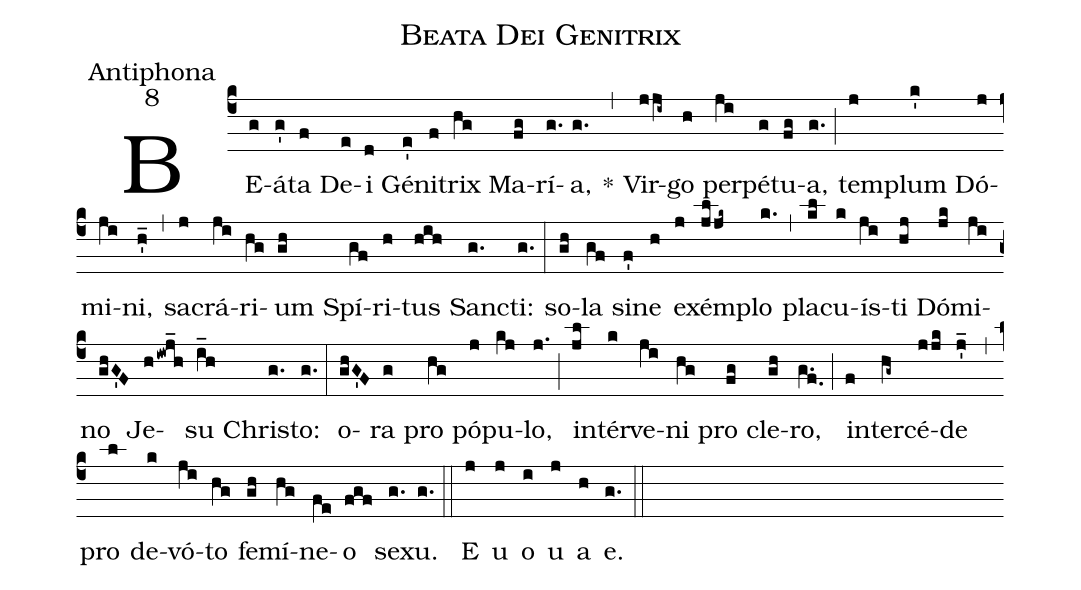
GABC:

name:Beata Dei Genitrix;
office-part:Antiphona;
mode:8;
%%
(c4) BE(g)á(g')ta(f) De(e)i(d) Gé(e')ni(f)trix(hg) Ma(fg)rí(g.)a,(g.) *(,) Vir(jji~)go(h) per(ji)pé(g)tu(fg)a,(g.) (;) tem(j)plum(k') Dó(j)mi(ji)ni,(h_') (,) sa(j)crá(ji)ri(hg)um(gh) Spí(gf)ri(h)tus(hih) San(g.)cti:(g.) (:) so(gh)la(gf) si(f')ne(h) e(j)xém(jl/jk~)plo(k.) (,) pla(kl)cu(k)ís(ji)ti(hj) Dó(jk)mi(ji)no(ghG'F) Je(hiwj_h)su(i_h) Chris(g.)to:(g.) (:) o(ghG'F)ra(g) pro(hg) pó(j)pu(kj)lo,(j.) (;) in(jl)tér(k)ve(ji)ni(hg) pro(fg) cle(gh)ro,(g.f.) (;) in(f)ter(hg~)cé(jjk)de(j'_) (,) pro(l) de(k)vó(ji)to(hg) fe(gh)mí(hg)ne(fe)o(fgf) se(g.)xu.(g.) (::) <eu>E(j) u(j) o(i) u(j) a(h) e.</eu>(g.) (::)
